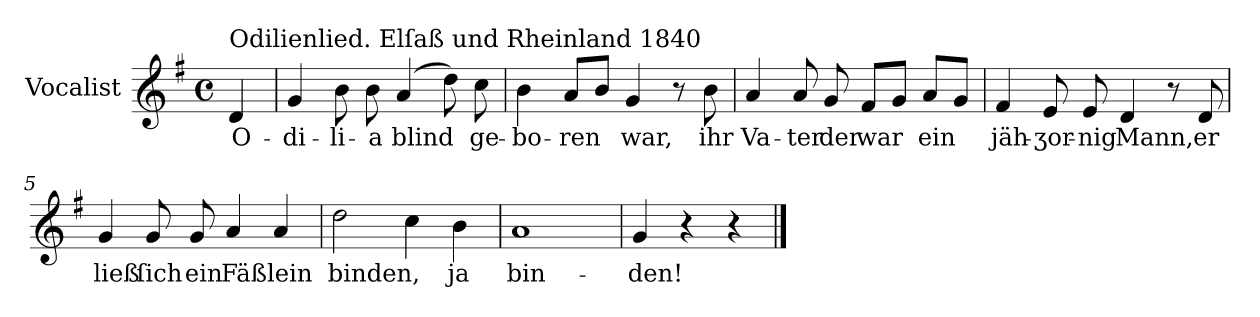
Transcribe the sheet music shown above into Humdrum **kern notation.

**kern	**text
*part1	*part1
*staff1	*staff1
*I"Vocalist	*
*k[f#]	*
*G:	*
*M4/4	*
*met(c)	*
=	=
!LO:TX:a:t=Odilienlied. Elſaß und Rheinland 1840	!
4d	O-
=1	=1
4g	-di-
8b	-li-
8b	-a
(4a	blind
8dd)	.
8cc	ge-
=2	=2
4b	-bo-
8aL	-ren
8bJ	.
4g	war,
8r	.
8b	ihr
=3	=3
4a	Va-
8a	-ter
8g	der
8f#L	war
8gJ	.
8aL	ein
8gJ	.
=4	=4
4f#	jäh-
8e	-ʒor-
8e	-nig
4d	Mann,
8r	.
8d	er
=5	=5
4g	ließ
8g	ſich
8g	ein
4a	Fäßlein
4a	.
=6	=6
2dd	binden,
4cc	.
4b	ja
=7	=7
1a	bin-
=8	=8
4g	-den!
4r	.
4r	.
==	==
*-	*-
